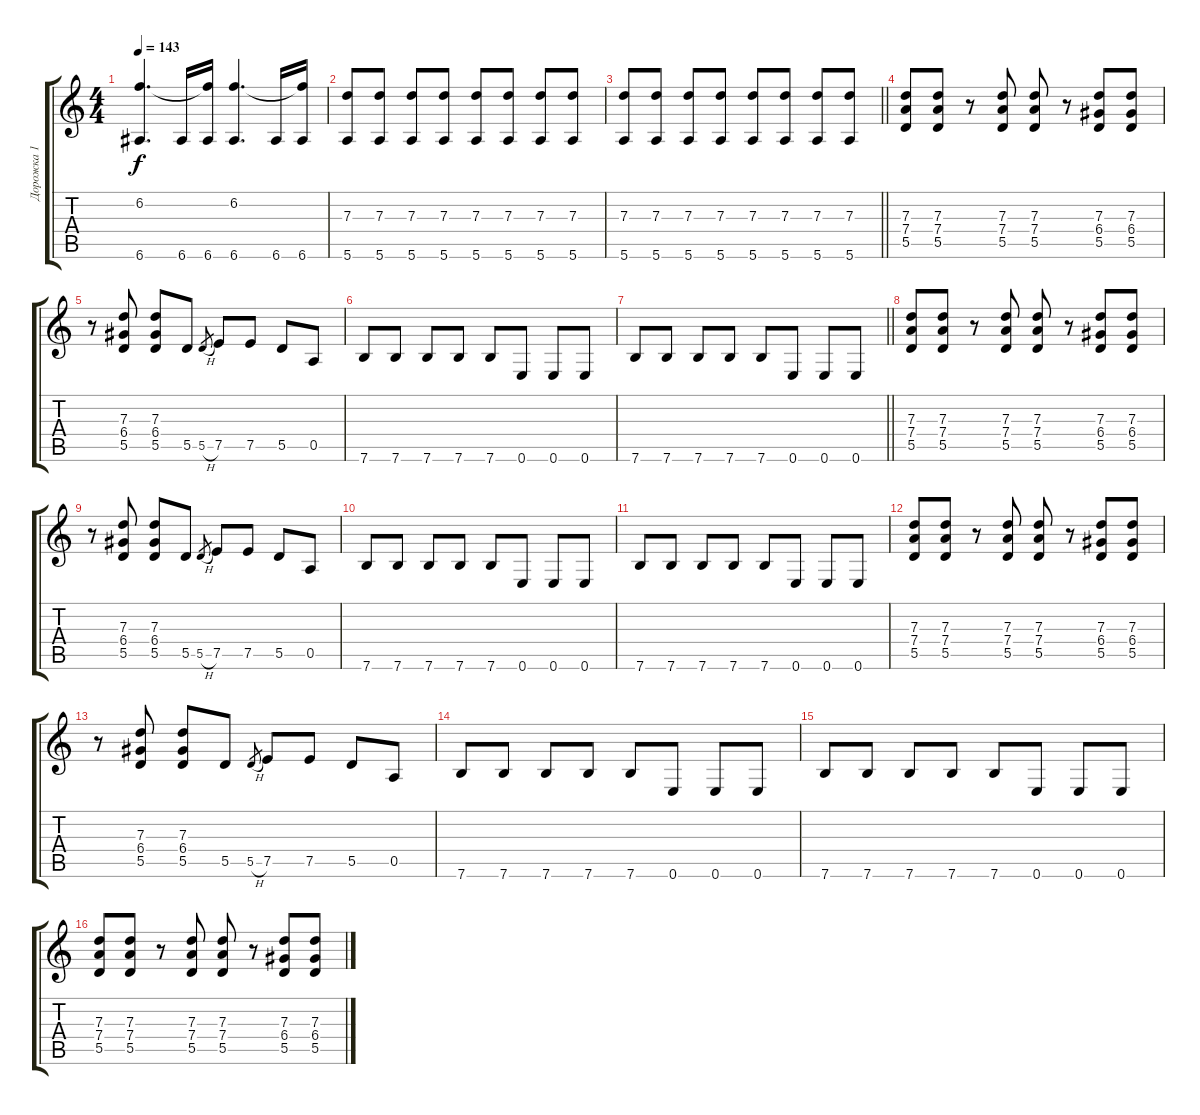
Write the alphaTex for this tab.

\track ("Дорожка 1" "Дорожка 1") {instrument overdrivenguitar}
\staff {score tabs}
\tuning (E4 B3 G3 D3 A2 E2) {hide}
\ts (4 4)
\tempo 143
\clef g2
\ks c
(6.2 6.6).4{d dy f} 6.6.16 (6.2{t} 6.6).16 (6.2 6.6).4{d} 6.6.16 (6.2{t} 6.6).16 |
(7.3 5.6).8 (7.3 5.6).8 (7.3 5.6).8 (7.3 5.6).8 (7.3 5.6).8 (7.3 5.6).8 (7.3 5.6).8 (7.3 5.6).8 |
\barLineRight lightlight
(7.3 5.6).8 (7.3 5.6).8 (7.3 5.6).8 (7.3 5.6).8 (7.3 5.6).8 (7.3 5.6).8 (7.3 5.6).8 (7.3 5.6).8 |
(7.3 7.4 5.5).8 (7.3 7.4 5.5).8 r.8 (7.3 7.4 5.5).8 (7.3 7.4 5.5).8 r.8 (7.3 6.4 5.5).8 (7.3 6.4 5.5).8 |
r.8 (7.3 6.4 5.5).8 (7.3 6.4 5.5).8 5.5.8 5.5{h}.8{gr} 7.5.8 7.5.8 5.5.8 0.5.8 |
7.6.8 7.6.8 7.6.8 7.6.8 7.6.8 0.6.8 0.6.8 0.6.8 |
\barLineRight lightlight
7.6.8 7.6.8 7.6.8 7.6.8 7.6.8 0.6.8 0.6.8 0.6.8 |
(7.3 7.4 5.5).8 (7.3 7.4 5.5).8 r.8 (7.3 7.4 5.5).8 (7.3 7.4 5.5).8 r.8 (7.3 6.4 5.5).8 (7.3 6.4 5.5).8 |
r.8 (7.3 6.4 5.5).8 (7.3 6.4 5.5).8 5.5.8 5.5{h}.8{gr} 7.5.8 7.5.8 5.5.8 0.5.8 |
7.6.8 7.6.8 7.6.8 7.6.8 7.6.8 0.6.8 0.6.8 0.6.8 |
7.6.8 7.6.8 7.6.8 7.6.8 7.6.8 0.6.8 0.6.8 0.6.8 |
(7.3 7.4 5.5).8 (7.3 7.4 5.5).8 r.8 (7.3 7.4 5.5).8 (7.3 7.4 5.5).8 r.8 (7.3 6.4 5.5).8 (7.3 6.4 5.5).8 |
r.8 (7.3 6.4 5.5).8 (7.3 6.4 5.5).8 5.5.8 5.5{h}.8{gr} 7.5.8 7.5.8 5.5.8 0.5.8 |
7.6.8 7.6.8 7.6.8 7.6.8 7.6.8 0.6.8 0.6.8 0.6.8 |
7.6.8 7.6.8 7.6.8 7.6.8 7.6.8 0.6.8 0.6.8 0.6.8 |
(7.3 7.4 5.5).8 (7.3 7.4 5.5).8 r.8 (7.3 7.4 5.5).8 (7.3 7.4 5.5).8 r.8 (7.3 6.4 5.5).8 (7.3 6.4 5.5).8
